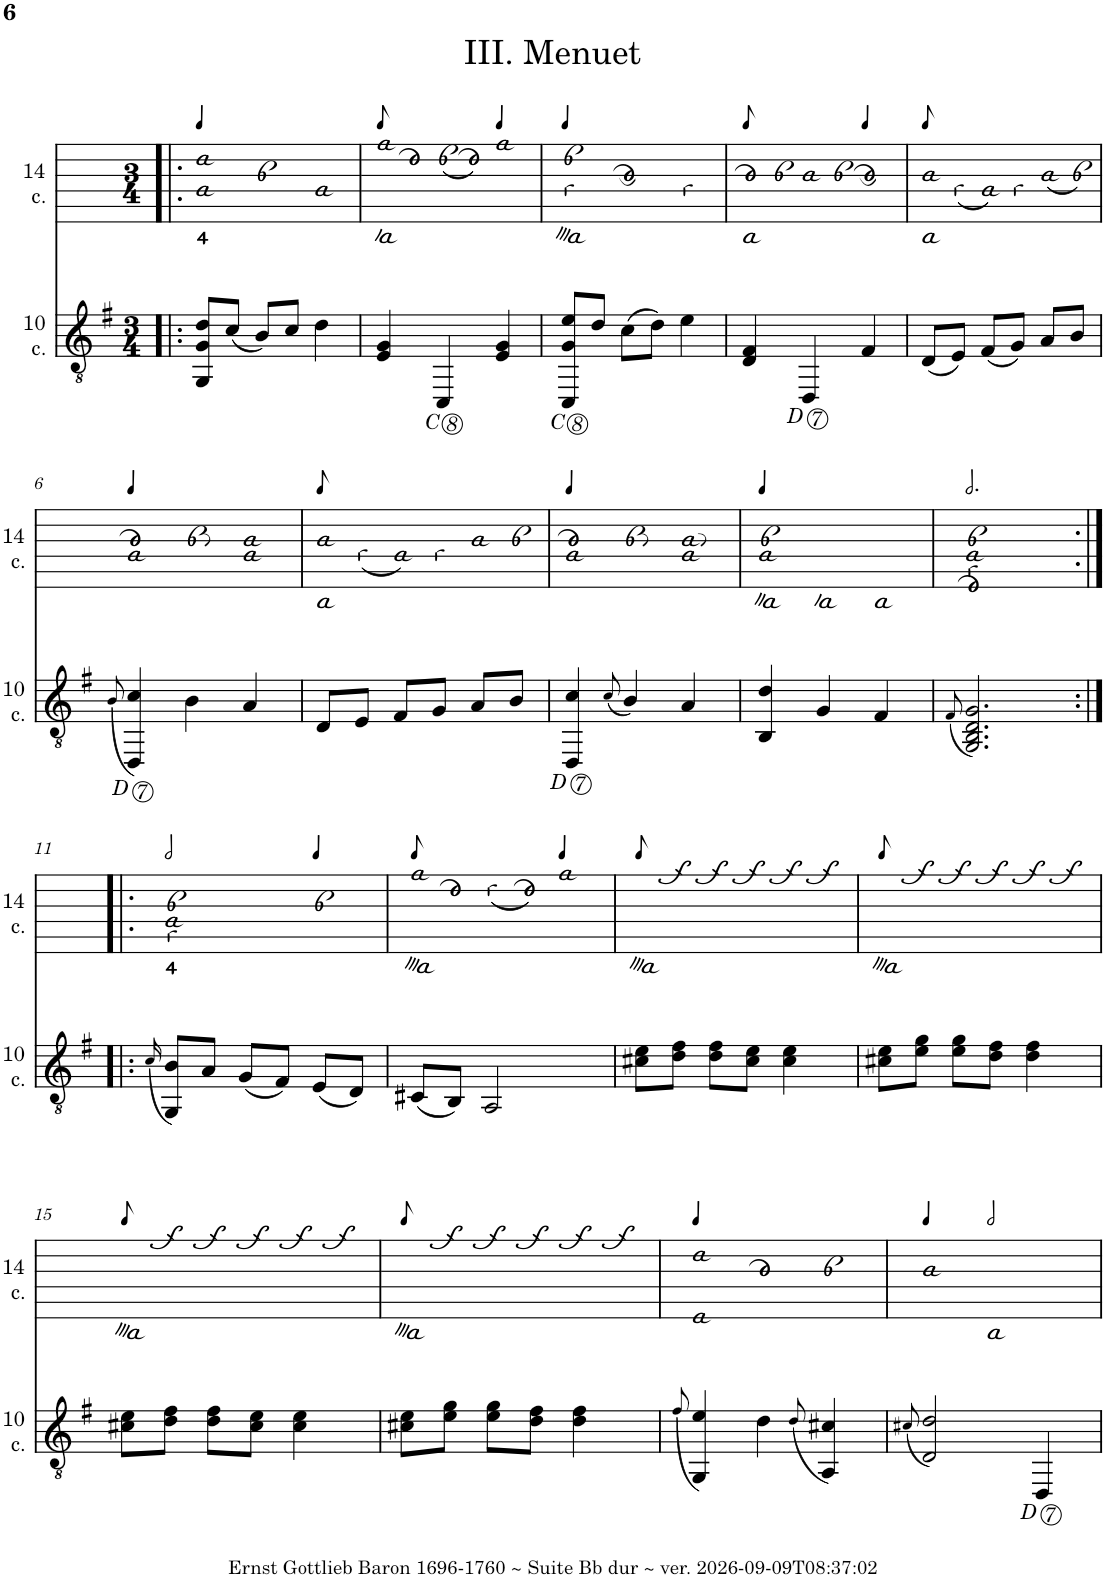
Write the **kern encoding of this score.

**kern	**kern
*part2	*part1
*staff2	*staff1
*I"10 c.	*I"14 c.
*I'10 c.	*I'14 c.
!!LO:PB:g=z
*	*stria6
*clefGv2	*
*k[f#]	*k[b-e-]
*M3/4	*M3/4
=1!|:	=1!|:
8GG/ 8G/ 8d/L	4BBB- 4F 4d
(<8c/J	.
8B/L)	4B-
8c/J	.
4d\	4F
=2	=2
4E/ 4G/	8EE-\ 8g\L
.	8fJ
!LO:TX:b:i:t=8	!
!LO:TX:b:i:t=C	!
4CC/	(<8e-L
.	8fJ)
4E/ 4G/	4g
=3	=3
!LO:TX:b:i:t=8	!
!LO:TX:b:i:t=C	!
8CC/ 8G/ 8e/L	4CC 4G 4e-
8d/J	.
(>8c\L	4c
8d\J)	.
4e\	4G
=4	=4
4D/ 4F#/	8FF\ 8c\L
.	8B-J
!LO:TX:b:i:t=D	!
!LO:TX:b:i:t=7	!
4DD/	8AL
.	8B-J
4F#/	4c
=5	=5
(<8D/L	8FF\ 8A\L
8E/J)	(<8GJ
(<8F#/L	8FL)
8G/J)	8GJ
8A/L	(<8AL
8B/J	8B-J)
!!LO:LB:g=z
=6	=6
(8qB/	.
!LO:TX:b:i:t=D	!
!LO:TX:b:i:t=7	!
4DD/ 4c/)	4F 4c
4B\	4B-
4A/	4F 4A
=7	=7
8D/L	8FF\ 8A\L
8E/J	(<8GJ
8F#/L	8FL)
8G/J	8GJ
8A/L	8AL
8B/J	8B-J
=8	=8
!LO:TX:b:i:t=D	!
!LO:TX:b:i:t=7	!
4DD/ 4c/	4F 4c
(<8qc/	.
4B/)	4B-
4A/	4F 4A
=9	=9
4BB/ 4d/	4DD 4F 4B-
4G/	4EE-
4F#/	4FF
=10	=10
(8qF#/	.
2.GG/ 2.BB/ 2.D/ 2.G/)	2.BB- 2.D 2.F 2.B-
!!LO:LB:g=z
=11:|!|:	=11:|!|:
(16qc/	.
8GG/ 8B/L)	2BBB- 2D 2F 2B-
8A/J	.
(<8G/L	.
8F#/J)	.
(<8E/L	4B-
8D/J)	.
=12	=12
(<8C#X/L	8CC\ 8g\L
8BB/J)	8fJ
2AA/	(<8eL
.	8fJ)
.	4g
=13	=13
8c#X\ 8e\L	8CCL
8d\ 8f#\J	8ccJ
8d\ 8f#\L	8ccL
8c#\ 8e\J	8ccJ
4c#\ 4e\	8ccL
.	8ccJ
=14	=14
8c#X\ 8e\L	8CCL
8e\ 8g\J	8ccJ
8e\ 8g\L	8ccL
8d\ 8f#\J	8ccJ
4d\ 4f#\	8ccL
.	8ccJ
!!LO:LB:g=z
=15	=15
8c#X\ 8e\L	8CCL
8d\ 8f#\J	8ccJ
8d\ 8f#\L	8ccL
8c#\ 8e\J	8ccJ
4c#\ 4e\	8ccL
.	8ccJ
=16	=16
8c#X\ 8e\L	8CCL
8e\ 8g\J	8ccJ
8e\ 8g\L	8ccL
8d\ 8f#\J	8ccJ
4d\ 4f#\	8ccL
.	8ccJ
=17	=17
(8qf#/	.
4GG/ 4e/)	4GG 4d
4d\	4c
(8qd/	.
4AA/ 4c#X/)	4B-
=18	=18
(8qc#X/	.
2D/ 2d/)	4A
.	2FF
!LO:TX:b:i:t=D	!
!LO:TX:b:i:t=7	!
4DD/	.
=	=
*-	*-
